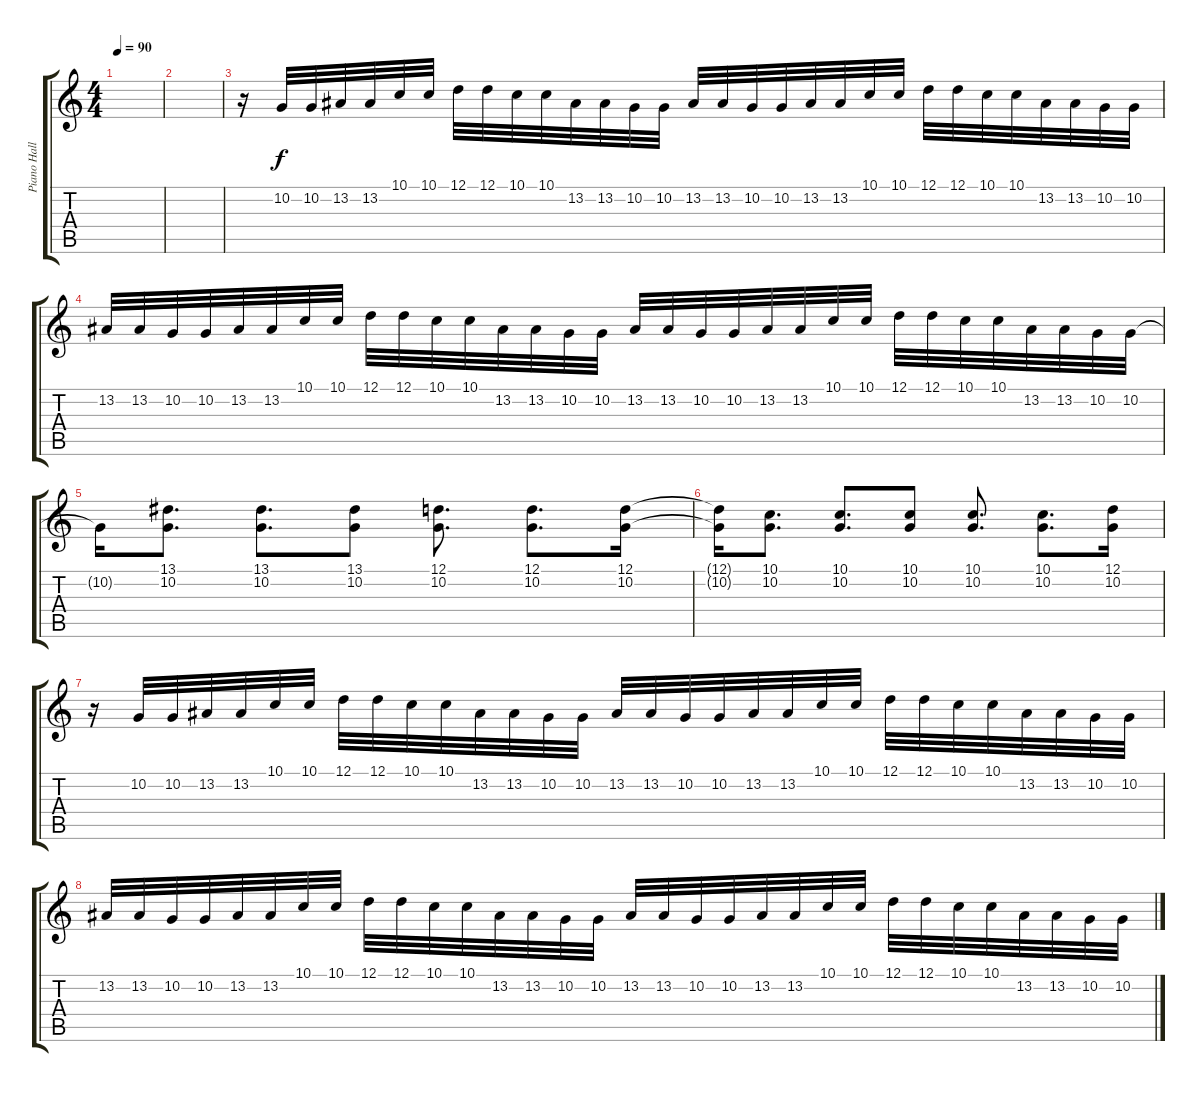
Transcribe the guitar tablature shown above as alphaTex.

\track ("Piano Hall" "Piano Hall") {instrument electricgrandpiano}
\staff {score tabs}
\tuning (D4 A3 F3 C3 G2 C2) {hide}
\ts (4 4)
\tempo 90
\clef g2
\ks c
|
|
r.16 10.2.32 10.2.32 13.2.32 13.2.32 10.1.32 10.1.32 12.1.32 12.1.32 10.1.32 10.1.32 13.2.32 13.2.32 10.2.32 10.2.32 13.2.32 13.2.32 10.2.32 10.2.32 13.2.32 13.2.32 10.1.32 10.1.32 12.1.32 12.1.32 10.1.32 10.1.32 13.2.32 13.2.32 10.2.32 10.2.32 |
13.2.32 13.2.32 10.2.32 10.2.32 13.2.32 13.2.32 10.1.32 10.1.32 12.1.32 12.1.32 10.1.32 10.1.32 13.2.32 13.2.32 10.2.32 10.2.32 13.2.32 13.2.32 10.2.32 10.2.32 13.2.32 13.2.32 10.1.32 10.1.32 12.1.32 12.1.32 10.1.32 10.1.32 13.2.32 13.2.32 10.2.32 10.2.32 |
10.2{t}.16 (13.1 10.2).8{d} (13.1 10.2).8{d} (13.1 10.2).8 (12.1 10.2).8{d} (12.1 10.2).8{d} (12.1 10.2).16 |
(12.1{t} 10.2{t}).16 (10.1 10.2).8{d} (10.1 10.2).8{d} (10.1 10.2).8 (10.1 10.2).8{d} (10.1 10.2).8{d} (12.1 10.2).16 |
r.16 10.2.32 10.2.32 13.2.32 13.2.32 10.1.32 10.1.32 12.1.32 12.1.32 10.1.32 10.1.32 13.2.32 13.2.32 10.2.32 10.2.32 13.2.32 13.2.32 10.2.32 10.2.32 13.2.32 13.2.32 10.1.32 10.1.32 12.1.32 12.1.32 10.1.32 10.1.32 13.2.32 13.2.32 10.2.32 10.2.32 |
13.2.32 13.2.32 10.2.32 10.2.32 13.2.32 13.2.32 10.1.32 10.1.32 12.1.32 12.1.32 10.1.32 10.1.32 13.2.32 13.2.32 10.2.32 10.2.32 13.2.32 13.2.32 10.2.32 10.2.32 13.2.32 13.2.32 10.1.32 10.1.32 12.1.32 12.1.32 10.1.32 10.1.32 13.2.32 13.2.32 10.2.32 10.2.32
